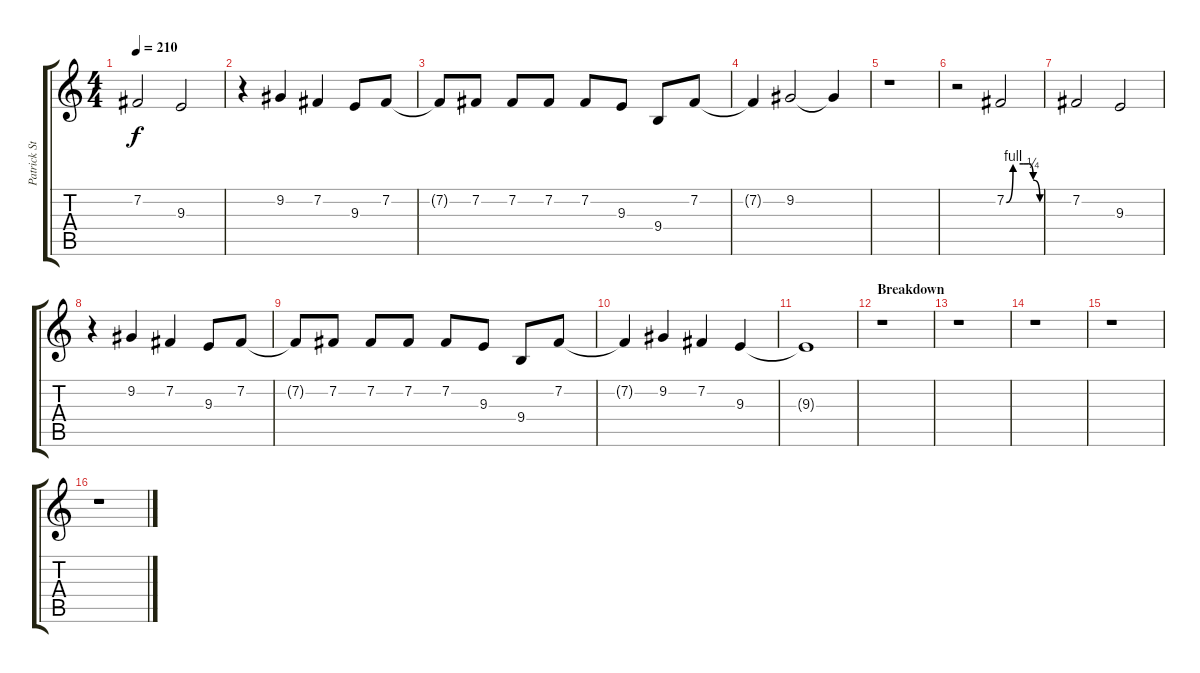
\track ("Patrick Stump (Backing Vocals)" "Patrick St") {instrument oboe}
\staff {score tabs}
\tuning (E4 B3 G3 D3 A2 E2) {hide}
\ts (4 4)
\tempo 210
\clef g2
\ks c
7.2.2{dy f} 9.3.2 |
r.4 9.2.4 7.2.4 9.3.8 7.2.8 |
7.2{t}.8 7.2.8 7.2.8 7.2.8 7.2.8 9.3.8 9.4.8 7.2.8 |
7.2{t}.4 9.2.2 9.2{t}.4 |
r.1 |
r.2 7.2{be (custom 0 0 12 4 30 4 39 4 48 1 60 0)}.2 |
7.2.2 9.3.2 |
r.4 9.2.4 7.2.4 9.3.8 7.2.8 |
7.2{t}.8 7.2.8 7.2.8 7.2.8 7.2.8 9.3.8 9.4.8 7.2.8 |
7.2{t}.4 9.2.4 7.2.4 9.3.4 |
9.3{t}.1 |
\section ("" "Breakdown")
r.1 |
r.1 |
r.1 |
r.1 |
r.1
